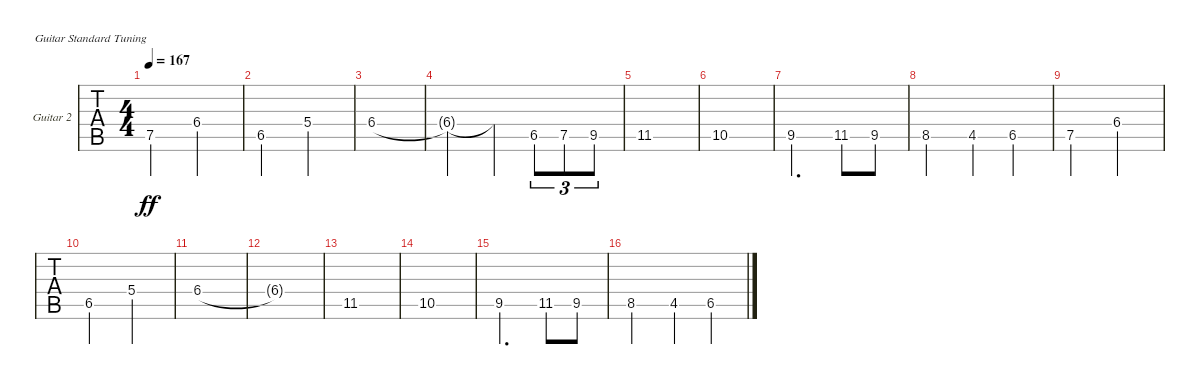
\defaultSystemsLayout 4
\bracketExtendMode groupsimilarinstruments
\firstSystemTrackNameOrientation horizontal
\otherSystemsTrackNameOrientation horizontal
\track ("Frank Iero" "Guitar 2") {instrument distortionguitar}
\staff {tabs}
\tuning (E4 B3 G3 D3 A2 E2)
\ts (4 4)
\tempo 167
\clef g2
\ks abminor
7.5.2{dy ff} 6.4.2 |
6.5.2 5.4.2 |
6.4.1 |
6.4{t}.2 6.4{t}.4 6.5.8{tu (3 2)} 7.5.8{tu (3 2)} 9.5.8{tu (3 2)} |
11.5.1 |
10.5.1 |
9.5.2{d} 11.5.8 9.5.8 |
8.5.2 4.5.4 6.5.4 |
7.5.2 6.4.2 |
6.5.2 5.4.2 |
6.4.1 |
6.4{t}.1 |
11.5.1 |
10.5.1 |
9.5.2{d} 11.5.8 9.5.8 |
8.5.2 4.5.4 6.5.4
